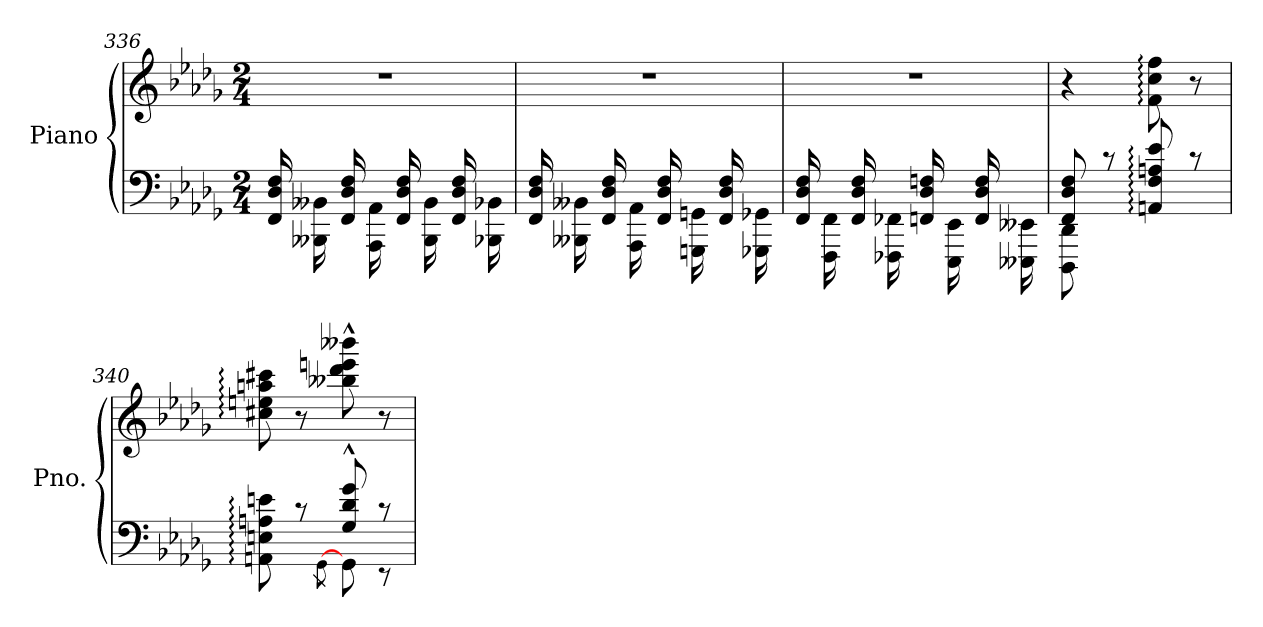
**kern	**kern
*part1	*part1
*staff2	*staff1
*I"Piano	*
*I'Pno.	*
*clefF4	*clefG2
*k[b-e-a-d-g-]	*k[b-e-a-d-g-]
*D-:	*D-:
*M2/4	*M2/4
=336	=336
*^	*
16FF/ 16D-/ 16F/	16ryy	2r
16ryy	16BBB--X\ 16BB--X\	.
16FF/ 16D-/ 16F/	16ryy	.
16ryy	16AAA-\ 16AA-\	.
16FF/ 16D-/ 16F/	16ryy	.
16ryy	16BBB--\ 16BB--\	.
16FF/ 16D-/ 16F/	16ryy	.
16ryy	16BBB-X\ 16BB-X\	.
!!LO:LB:g=z
=337	=337	=337
16FF/ 16D-/ 16F/	16ryy	2r
16ryy	16BBB--X\ 16BB--X\	.
16FF/ 16D-/ 16F/	16ryy	.
16ryy	16AAA-\ 16AA-\	.
16FF/ 16D-/ 16F/	16ryy	.
16ryy	16GGGn\ 16GGn\	.
16FF/ 16D-/ 16F/	16ryy	.
16ryy	16GGG-X\ 16GG-X\	.
=338	=338	=338
16FF/ 16D-/ 16F/	16ryy	2r
16ryy	16FFF\ 16FF\	.
16FF/ 16D-/ 16F/	16ryy	.
16ryy	16FFF-X\ 16FF-X\	.
16FFn/ 16D-/ 16Fn/	16ryy	.
16ryy	16EEE-\ 16EE-\	.
16FF/ 16D-/ 16F/	16ryy	.
16ryy	16EEE--X\ 16EE--X\	.
=339	=339	=339
8FF/ 8D-/ 8F/	8DDD-\ 8DD-\	4r
8rc	4.ryy	.
8AAn/: 8F/: 8An/: 8e-/:	.	8f\: 8cc\: 8ff\:
8rc	.	8r
=340	=340	=340
8AAn\: 8En\: 8An\: 8en\:	4ryy	8cc#X\: 8een\: 8aan\: 8ccc#X\:
8rc	.	8r
.	[8qGG-\	.
8G-/^^ 8d-/^^ 8g-/^^	8GG-\	8bb--X\^^ 8ddd-\^^ 8eee\^^ 8bbb--X\^^
8rc	8rEE	8r
*v	*v	*
=	=
*-	*-
